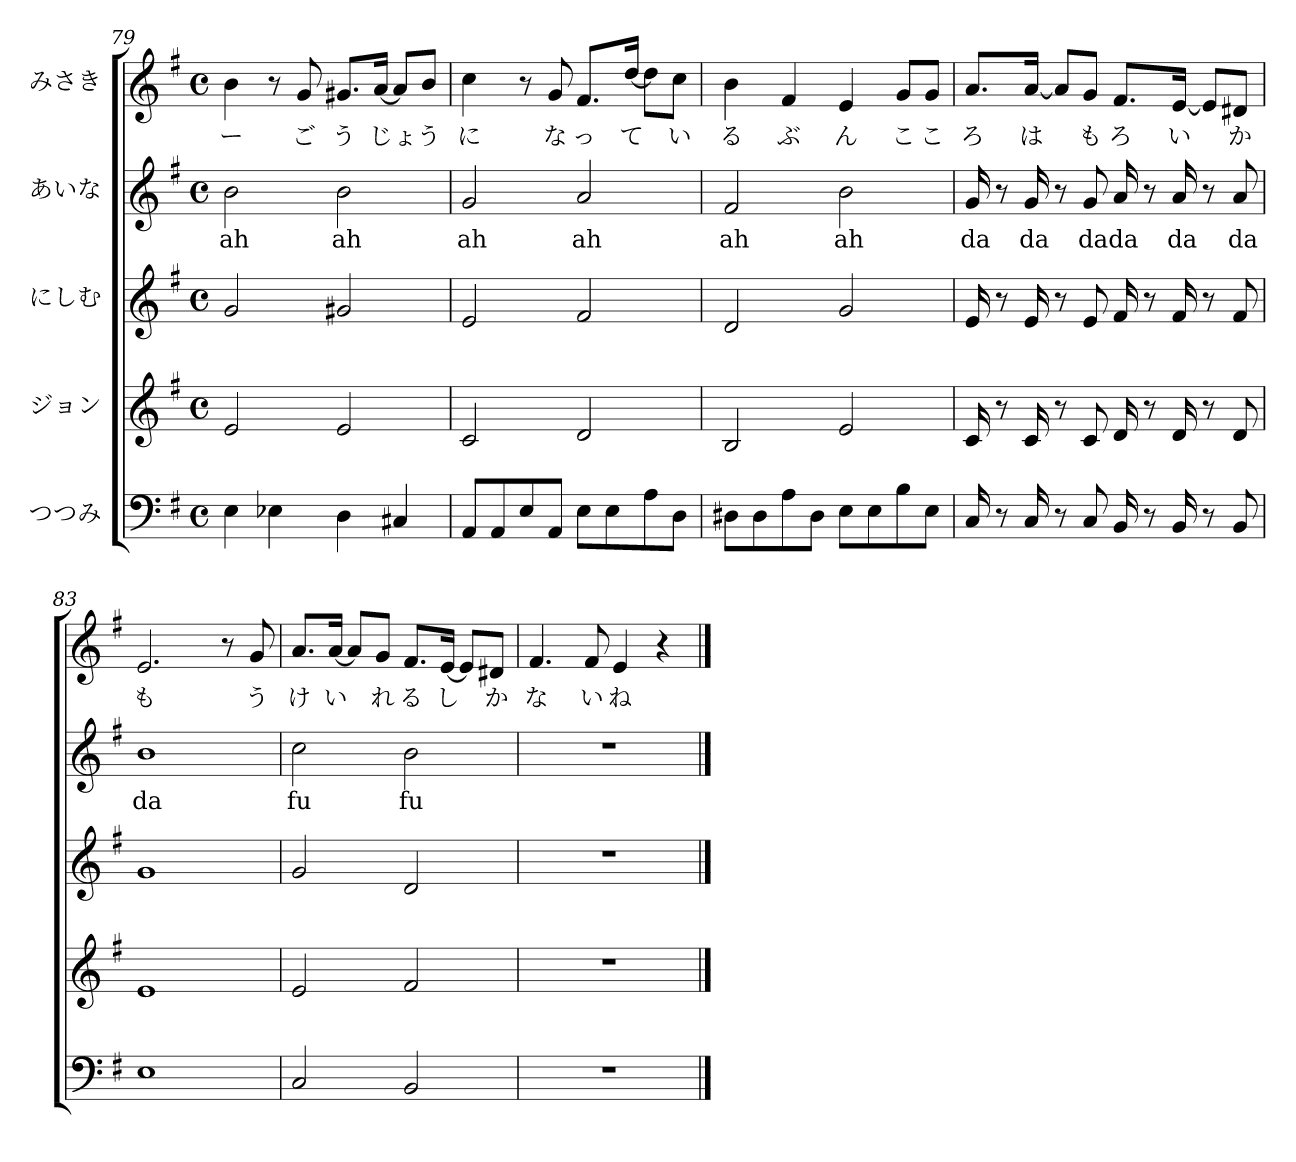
**kern	**kern	**kern	**kern	**text	**kern	**text
*part5	*part4	*part3	*part2	*part2	*part1	*part1
*staff5	*staff4	*staff3	*staff2	*staff2	*staff1	*staff1
*I"つつみ	*I"ジョン	*I"にしむ	*I"あいな	*	*I"みさき	*
*clefF4	*clefG2	*clefG2	*clefG2	*	*clefG2	*
*k[f#]	*k[f#]	*k[f#]	*k[f#]	*	*k[f#]	*
*M4/4	*M4/4	*M4/4	*M4/4	*	*M4/4	*
*met(c)	*met(c)	*met(c)	*met(c)	*	*met(c)	*
=79	=79	=79	=79	=79	=79	=79
4E	2e	2g	2b	ah	4b	ー
4E-X	.	.	.	.	8r	.
.	.	.	.	.	8g	ご
4D	2e	2g#X	2b	ah	8.g#XL	う
.	.	.	.	.	[16aJk	じょ
4C#X	.	.	.	.	8aL]	.
.	.	.	.	.	8bJ	う
=80	=80	=80	=80	=80	=80	=80
8AAL	2c	2e	2g	ah	4cc	に
8AA	.	.	.	.	.	.
8E	.	.	.	.	8r	.
8AAJ	.	.	.	.	8g	な
8EL	2d	2f#	2a	ah	8.f#L	っ
8E	.	.	.	.	.	.
.	.	.	.	.	[16ddJk	て
8A	.	.	.	.	8ddL]	.
8DJ	.	.	.	.	8ccJ	い
=81	=81	=81	=81	=81	=81	=81
8D#XL	2B	2d	2f#	ah	4b	る
8D#	.	.	.	.	.	.
8A	.	.	.	.	4f#	ぶ
8D#J	.	.	.	.	.	.
8EL	2e	2g	2b	ah	4e	ん
8E	.	.	.	.	.	.
8B	.	.	.	.	8gL	こ
8EJ	.	.	.	.	8gJ	こ
=82	=82	=82	=82	=82	=82	=82
16C	16c	16e	16g	da	8.aL	ろ
8r	8r	8r	8r	.	.	.
16C	16c	16e	16g	da	[16aJk	は
8r	8r	8r	8r	.	8aL]	.
8C	8c	8e	8g	da	8gJ	も
16BB	16d	16f#	16a	da	8.f#L	ろ
8r	8r	8r	8r	.	.	.
16BB	16d	16f#	16a	da	[16eJk	い
8r	8r	8r	8r	.	8eL]	.
8BB	8d	8f#	8a	da	8d#XJ	か
=83	=83	=83	=83	=83	=83	=83
1E	1e	1g	1b	da	2.e	も
.	.	.	.	.	8r	.
.	.	.	.	.	8g	う
=84	=84	=84	=84	=84	=84	=84
2C	2e	2g	2cc	fu	8.aL	け
.	.	.	.	.	[16aJk	い
.	.	.	.	.	8aL]	.
.	.	.	.	.	8gJ	れ
2BB	2f#	2d	2b	fu	8.f#L	る
.	.	.	.	.	[16eJk	し
.	.	.	.	.	8eL]	.
.	.	.	.	.	8d#XJ	か
=85	=85	=85	=85	=85	=85	=85
1r	1r	1r	1r	.	4.f#	な
.	.	.	.	.	8f#	い
.	.	.	.	.	4e	ね
.	.	.	.	.	4r	.
==	==	==	==	==	==	==
*-	*-	*-	*-	*-	*-	*-
